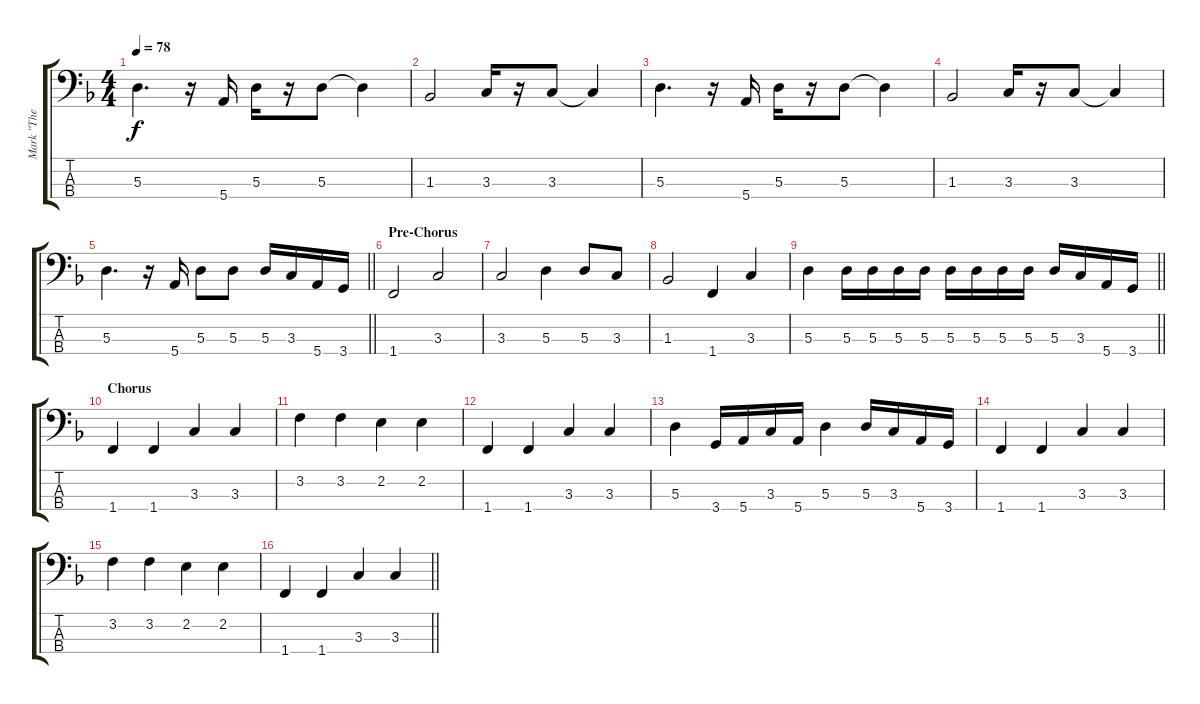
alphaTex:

\track ("Mark \"The Animal\" Mendoza" "Mark \"The ") {instrument electricbassfinger}
\staff {score tabs}
\tuning (G2 D2 A1 E1) {hide}
\ts (4 4)
\tempo 78
\clef f4
\ks dminor
5.3.4{d dy f} r.16 5.4.16 5.3.16 r.16 5.3.8 5.3{t}.4 |
1.3.2 3.3.16 r.16 3.3.8 3.3{t}.4 |
5.3.4{d} r.16 5.4.16 5.3.16 r.16 5.3.8 5.3{t}.4 |
1.3.2 3.3.16 r.16 3.3.8 3.3{t}.4 |
\barLineRight lightlight
5.3.4{d} r.16 5.4.16 5.3.8 5.3.8 5.3.16 3.3.16 5.4.16 3.4.16 |
\section ("" "Pre-Chorus")
1.4.2 3.3.2 |
3.3.2 5.3.4 5.3.8 3.3.8 |
1.3.2 1.4.4 3.3.4 |
\barLineRight lightlight
5.3.4 5.3.16 5.3.16 5.3.16 5.3.16 5.3.16 5.3.16 5.3.16 5.3.16 5.3.16 3.3.16 5.4.16 3.4.16 |
\section ("" "Chorus")
1.4.4 1.4.4 3.3.4 3.3.4 |
3.2.4 3.2.4 2.2.4 2.2.4 |
1.4.4 1.4.4 3.3.4 3.3.4 |
5.3.4 3.4.16 5.4.16 3.3.16 5.4.16 5.3.4 5.3.16 3.3.16 5.4.16 3.4.16 |
1.4.4 1.4.4 3.3.4 3.3.4 |
3.2.4 3.2.4 2.2.4 2.2.4 |
\barLineRight lightlight
1.4.4 1.4.4 3.3.4 3.3.4
